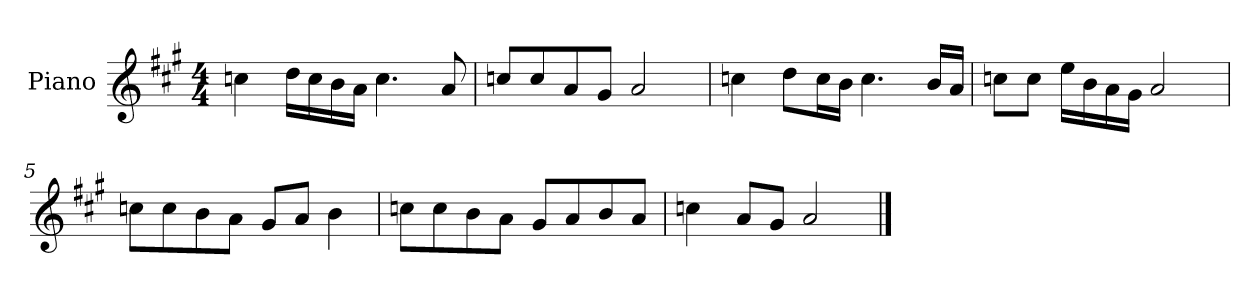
**kern
*part1
*staff1
*I"Piano
*I'P-no
*clefG2
*k[f#c#g#]
*M4/4
*MM90
=1
4ccn\
16dd\LL
16cc\
16b\
16a\JJ
4.cc\
8a/
=2
8ccn/L
8cc/
8a/
8g#/J
2a/
=3
4ccn\
8dd\L
16cc\L
16b\JJ
4.cc\
16b/LL
16a/JJ
=4
8ccn\L
8cc\J
16ee\LL
16b\
16a\
16g#\JJ
2a/
=5
8ccn\L
8cc\
8b\
8a\J
8g#/L
8a/J
4b\
!!LO:LB:g=z
=6
8ccn\L
8cc\
8b\
8a\J
8g#/L
8a/
8b/
8a/J
=7
4ccn\
8a/L
8g#/J
2a/
==
*-
